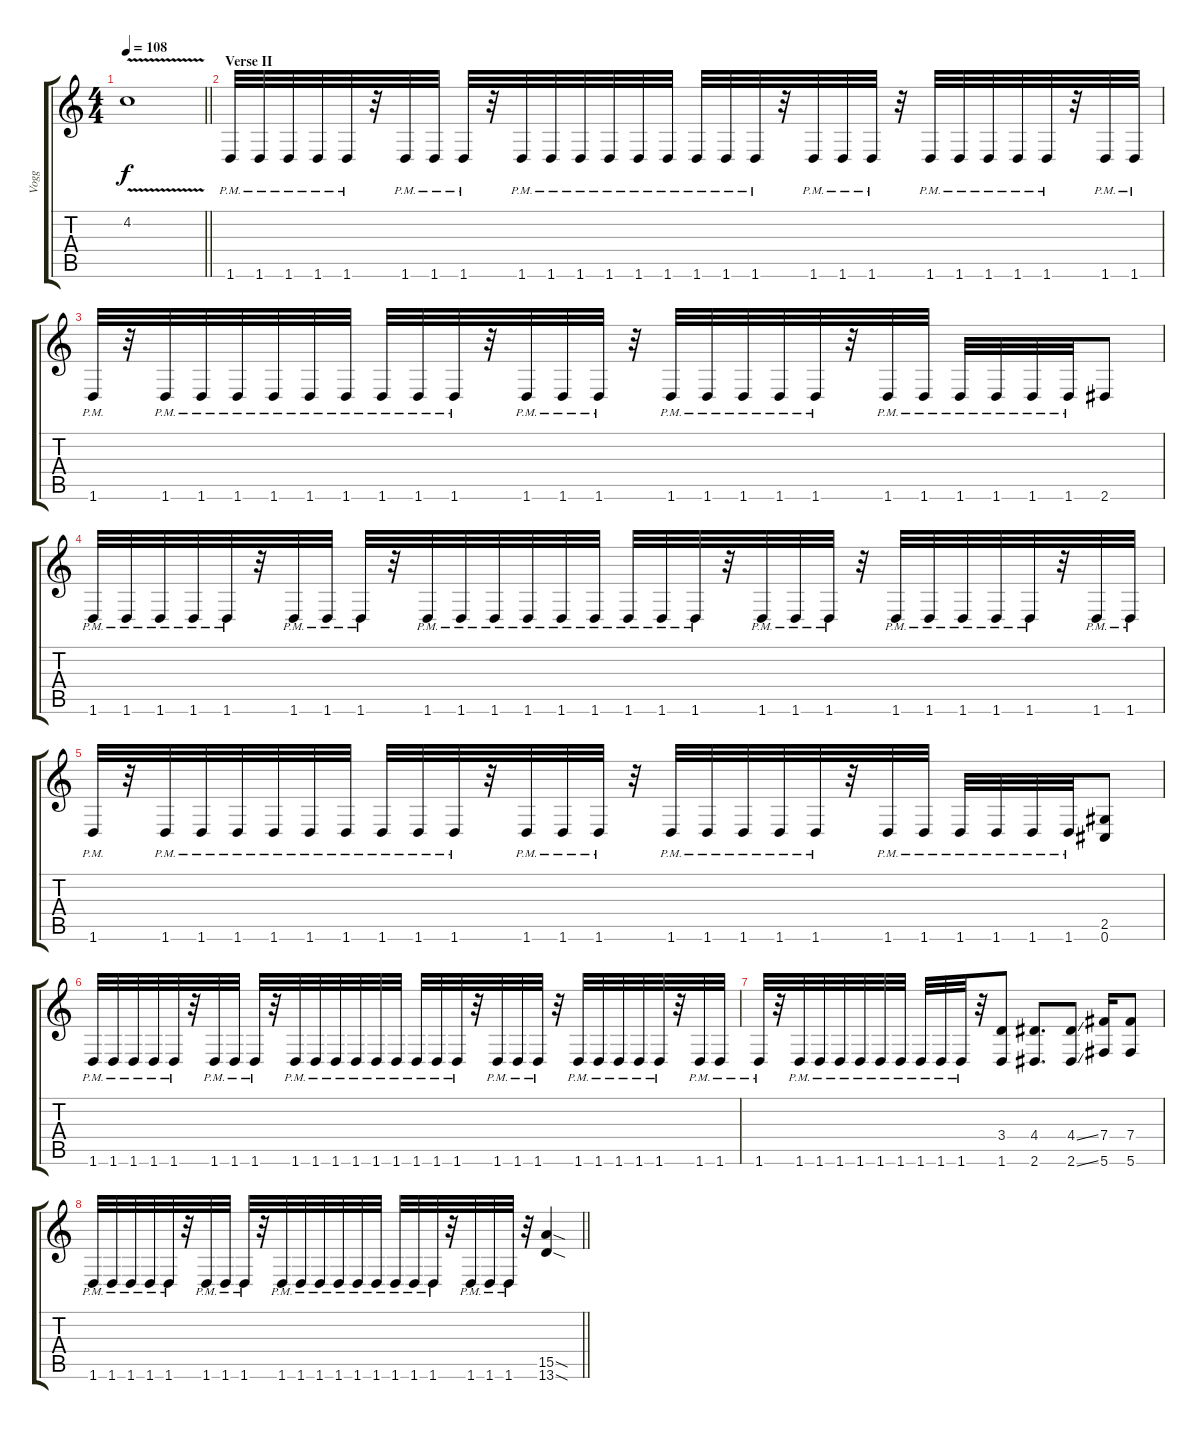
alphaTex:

\track ("Vogg" "Vogg") {instrument distortionguitar}
\staff {score tabs}
\tuning (Db4 Ab3 E3 B2 Gb2 Db2) {hide}
\ts (4 4)
\tempo 108
\clef g2
\barLineRight lightlight
\ks c
4.2{v t}.1{dy f} |
\section ("" "Verse II")
1.6{pm}.32{balance 0} 1.6{pm}.32 1.6{pm}.32 1.6{pm}.32 1.6{pm}.32 r.32 1.6{pm}.32 1.6{pm}.32 1.6{pm}.32 r.32 1.6{pm}.32 1.6{pm}.32 1.6{pm}.32 1.6{pm}.32 1.6{pm}.32 1.6{pm}.32 1.6{pm}.32 1.6{pm}.32 1.6{pm}.32 r.32 1.6{pm}.32 1.6{pm}.32 1.6{pm}.32 r.32 1.6{pm}.32 1.6{pm}.32 1.6{pm}.32 1.6{pm}.32 1.6{pm}.32 r.32 1.6{pm}.32 1.6{pm}.32 |
1.6{pm}.32 r.32 1.6{pm}.32 1.6{pm}.32 1.6{pm}.32 1.6{pm}.32 1.6{pm}.32 1.6{pm}.32 1.6{pm}.32 1.6{pm}.32 1.6{pm}.32 r.32 1.6{pm}.32 1.6{pm}.32 1.6{pm}.32 r.32 1.6{pm}.32 1.6{pm}.32 1.6{pm}.32 1.6{pm}.32 1.6{pm}.32 r.32 1.6{pm}.32 1.6{pm}.32 1.6{pm}.32 1.6{pm}.32 1.6{pm}.32 1.6{pm}.32 2.6.8 |
1.6{pm}.32 1.6{pm}.32 1.6{pm}.32 1.6{pm}.32 1.6{pm}.32 r.32 1.6{pm}.32 1.6{pm}.32 1.6{pm}.32 r.32 1.6{pm}.32 1.6{pm}.32 1.6{pm}.32 1.6{pm}.32 1.6{pm}.32 1.6{pm}.32 1.6{pm}.32 1.6{pm}.32 1.6{pm}.32 r.32 1.6{pm}.32 1.6{pm}.32 1.6{pm}.32 r.32 1.6{pm}.32 1.6{pm}.32 1.6{pm}.32 1.6{pm}.32 1.6{pm}.32 r.32 1.6{pm}.32 1.6{pm}.32 |
1.6{pm}.32 r.32 1.6{pm}.32 1.6{pm}.32 1.6{pm}.32 1.6{pm}.32 1.6{pm}.32 1.6{pm}.32 1.6{pm}.32 1.6{pm}.32 1.6{pm}.32 r.32 1.6{pm}.32 1.6{pm}.32 1.6{pm}.32 r.32 1.6{pm}.32 1.6{pm}.32 1.6{pm}.32 1.6{pm}.32 1.6{pm}.32 r.32 1.6{pm}.32 1.6{pm}.32 1.6{pm}.32 1.6{pm}.32 1.6{pm}.32 1.6{pm}.32 (2.5 0.6).8 |
1.6{pm}.32 1.6{pm}.32 1.6{pm}.32 1.6{pm}.32 1.6{pm}.32 r.32 1.6{pm}.32 1.6{pm}.32 1.6{pm}.32 r.32 1.6{pm}.32 1.6{pm}.32 1.6{pm}.32 1.6{pm}.32 1.6{pm}.32 1.6{pm}.32 1.6{pm}.32 1.6{pm}.32 1.6{pm}.32 r.32 1.6{pm}.32 1.6{pm}.32 1.6{pm}.32 r.32 1.6{pm}.32 1.6{pm}.32 1.6{pm}.32 1.6{pm}.32 1.6{pm}.32 r.32 1.6{pm}.32 1.6{pm}.32 |
1.6{pm}.32 r.32 1.6{pm}.32 1.6{pm}.32 1.6{pm}.32 1.6{pm}.32 1.6{pm}.32 1.6{pm}.32 1.6{pm}.32 1.6{pm}.32 1.6{pm}.32 r.32 (3.4 1.6).8 (4.4 2.6).8{d} (4.4{ss} 2.6{ss}).8 (7.4 5.6).16 (7.4 5.6).8 |
\barLineRight lightlight
1.6{pm}.32 1.6{pm}.32 1.6{pm}.32 1.6{pm}.32 1.6{pm}.32 r.32 1.6{pm}.32 1.6{pm}.32 1.6{pm}.32 r.32 1.6{pm}.32 1.6{pm}.32 1.6{pm}.32 1.6{pm}.32 1.6{pm}.32 1.6{pm}.32 1.6{pm}.32 1.6{pm}.32 1.6{pm}.32 r.32 1.6{pm}.32 1.6{pm}.32 1.6{pm}.32 r.32 (15.5{sod} 13.6{sod}).4
